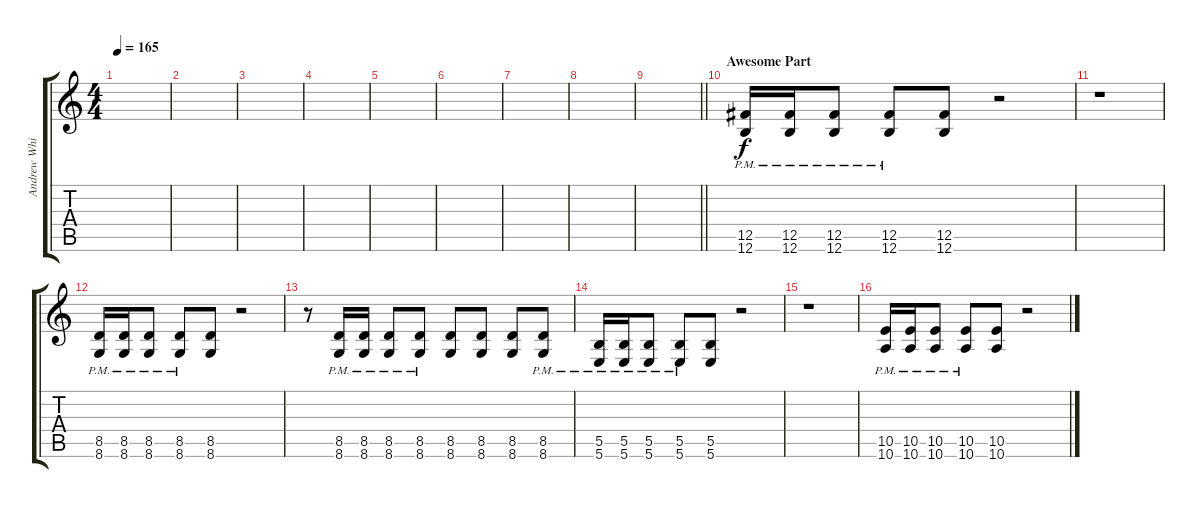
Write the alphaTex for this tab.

\track ("Andrew Whiting" "Andrew Whi") {instrument distortionguitar}
\staff {score tabs}
\tuning (Db4 Ab3 E3 B2 Gb2 B1) {hide}
\ts (4 4)
\tempo 165
\clef g2
\ks c
|
|
|
|
|
|
|
|
\barLineRight lightlight
|
\section ("" "Awesome Part")
(12.5{pm} 12.6{pm}).16 (12.5{pm} 12.6{pm}).16 (12.5{pm} 12.6{pm}).8 (12.5{pm} 12.6{pm}).8 (12.5 12.6).8 r.2 |
r.1 |
(8.5{pm} 8.6{pm}).16 (8.5{pm} 8.6{pm}).16 (8.5{pm} 8.6{pm}).8 (8.5{pm} 8.6{pm}).8 (8.5 8.6).8 r.2 |
r.8 (8.5{pm} 8.6{pm}).16 (8.5{pm} 8.6{pm}).16 (8.5{pm} 8.6{pm}).8 (8.5{pm} 8.6{pm}).8 (8.5 8.6).8 (8.5 8.6).8 (8.5 8.6).8 (8.5{pm} 8.6{pm}).8 |
(5.5{pm} 5.6{pm}).16 (5.5{pm} 5.6{pm}).16 (5.5{pm} 5.6{pm}).8 (5.5{pm} 5.6{pm}).8 (5.5 5.6).8 r.2 |
r.1 |
(10.5{pm} 10.6{pm}).16 (10.5{pm} 10.6{pm}).16 (10.5{pm} 10.6{pm}).8 (10.5{pm} 10.6{pm}).8 (10.5 10.6).8 r.2
